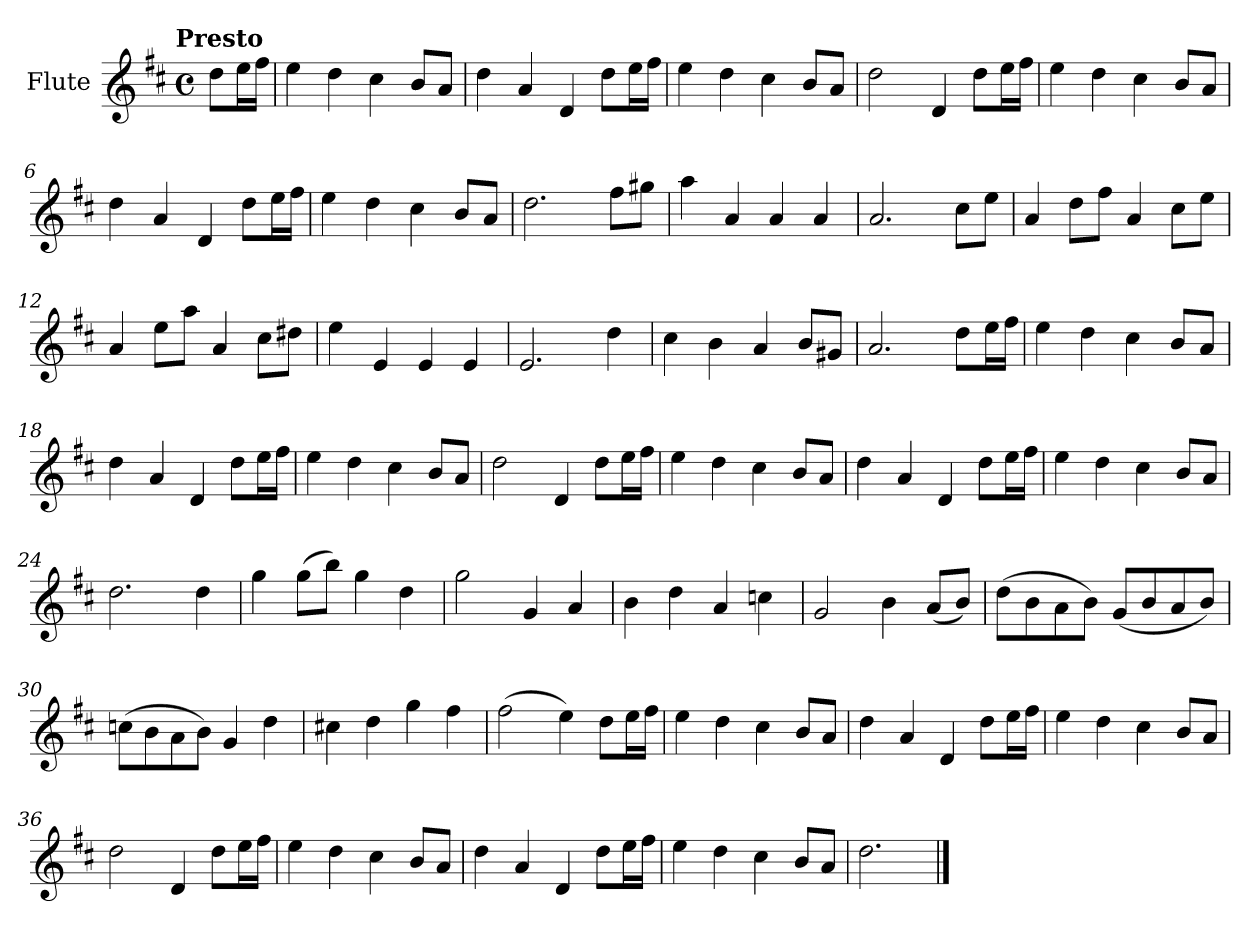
**kern
*part1
*staff1
*I"Flute
*I'Fl
*clefG2
*k[f#c#]
*D:
!!LO:TX:omd:t=Presto
*M4/4
*met(c)
*MM184
=
8ddL
16eeL
16ff#JJ
=1
4ee
4dd
4cc#
8bL
8aJ
=2
4dd
4a
4d
8ddL
16eeL
16ff#JJ
=3
4ee
4dd
4cc#
8bL
8aJ
=4
2dd
4d
8ddL
16eeL
16ff#JJ
=5
4ee
4dd
4cc#
8bL
8aJ
=6
4dd
4a
4d
8ddL
16eeL
16ff#JJ
=7
4ee
4dd
4cc#
8bL
8aJ
=8
2.dd
8ff#L
8gg#XJ
=9
4aa
4a
4a
4a
=10
2.a
8cc#L
8eeJ
=11
4a
8ddL
8ff#J
4a
8cc#L
8eeJ
=12
4a
8eeL
8aaJ
4a
8cc#L
8dd#XJ
=13
4ee
4e
4e
4e
=14
2.e
4dd
=15
4cc#
4b
4a
8bL
8g#XJ
=16
2.a
8ddL
16eeL
16ff#JJ
=17
4ee
4dd
4cc#
8bL
8aJ
=18
4dd
4a
4d
8ddL
16eeL
16ff#JJ
=19
4ee
4dd
4cc#
8bL
8aJ
=20
2dd
4d
8ddL
16eeL
16ff#JJ
=21
4ee
4dd
4cc#
8bL
8aJ
=22
4dd
4a
4d
8ddL
16eeL
16ff#JJ
=23
4ee
4dd
4cc#
8bL
8aJ
=24
2.dd
4dd
=25
4gg
(8ggL
8bbJ)
4gg
4dd
=26
2gg
4g
4a
=27
4b
4dd
4a
4ccn
=28
2g
4b
(8aL
8bJ)
=29
(8ddL
8b
8a
8bJ)
(8gL
8b
8a
8bJ)
=30
(8ccnL
8b
8a
8bJ)
4g
4dd
=31
4cc#X
4dd
4gg
4ff#
=32
(2ff#
4ee)
8ddL
16eeL
16ff#JJ
=33
4ee
4dd
4cc#
8bL
8aJ
=34
4dd
4a
4d
8ddL
16eeL
16ff#JJ
=35
4ee
4dd
4cc#
8bL
8aJ
=36
2dd
4d
8ddL
16eeL
16ff#JJ
=37
4ee
4dd
4cc#
8bL
8aJ
=38
4dd
4a
4d
8ddL
16eeL
16ff#JJ
=39
4ee
4dd
4cc#
8bL
8aJ
=40
2.dd
==
*-
